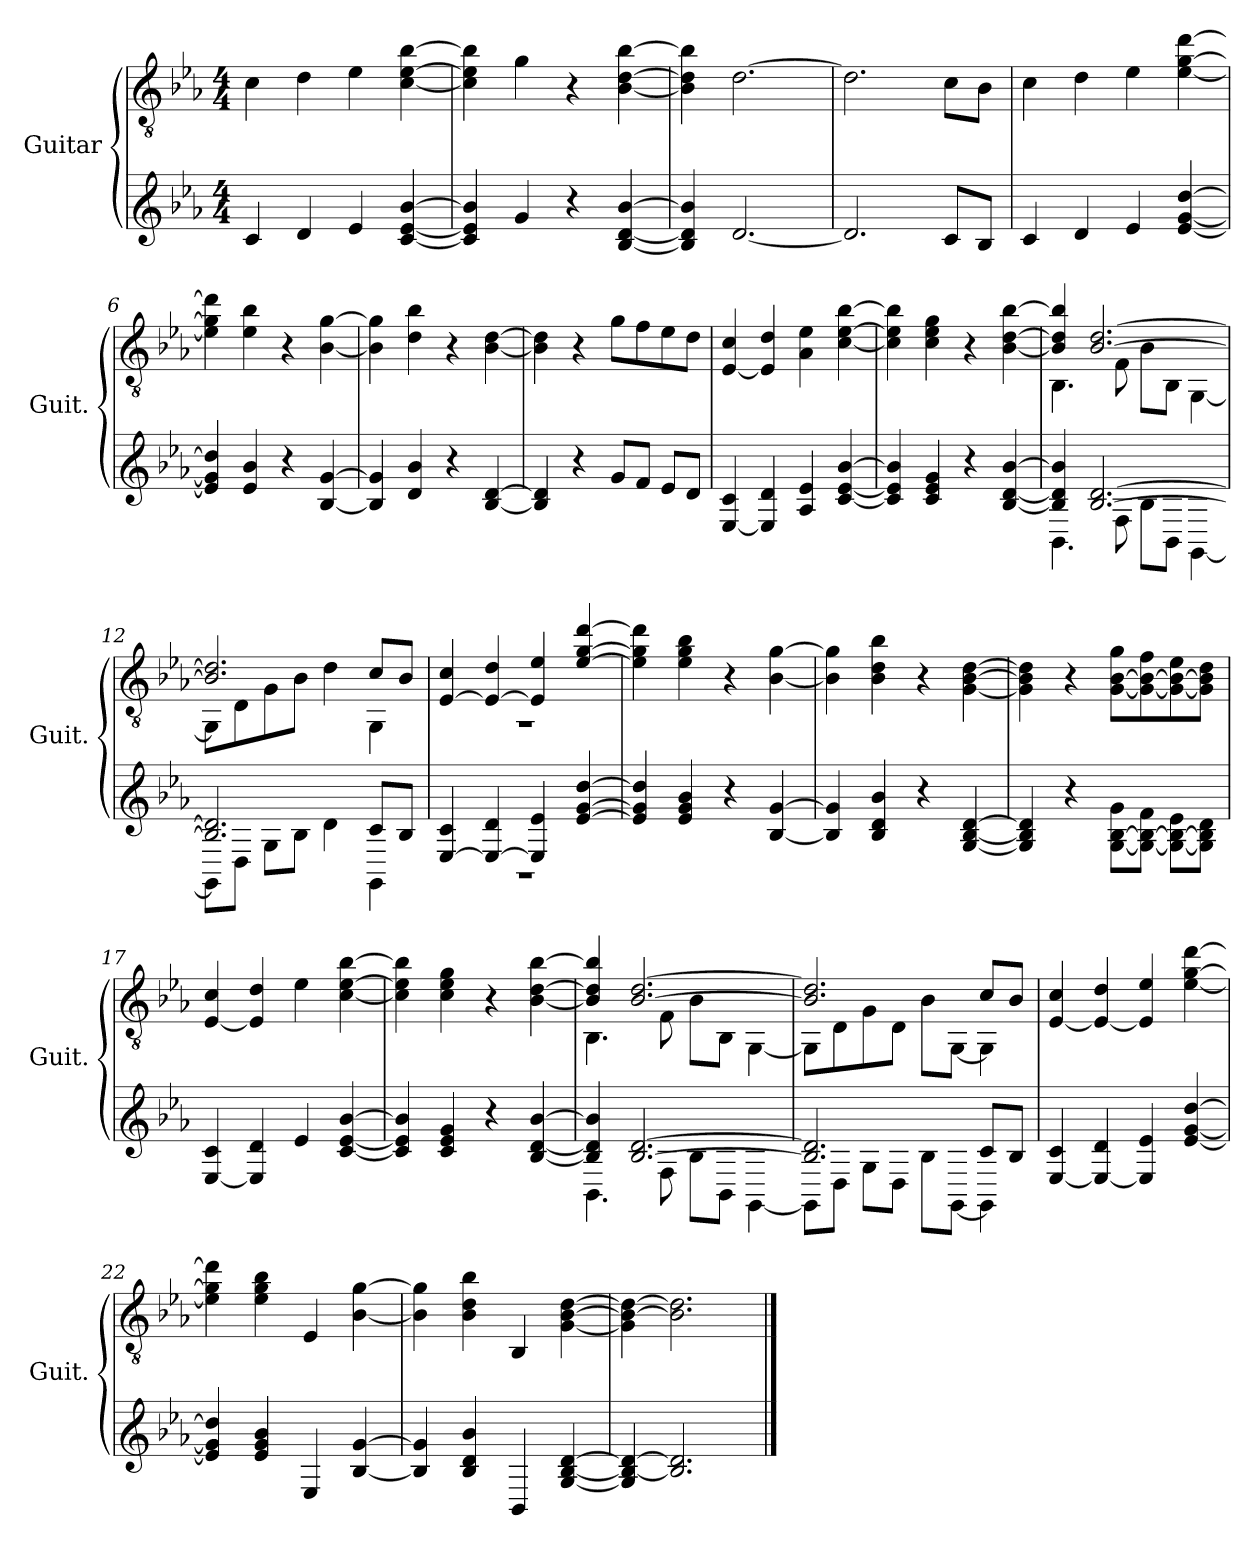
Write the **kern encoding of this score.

**kern	**kern
*part1	*part1
*staff2	*staff1
*I"Guitar	*
*I'Guit.	*
*stria6	*
*	*clefGv2
*k[b-e-a-]	*k[b-e-a-]
*M4/4	*M4/4
*MM138	*MM138
=1	=1
4c	4c\
4d	4d\
4e-	4e-\
[4c [4e- [4b-	[4c\ [4e-\ [4b-\
=2	=2
4c] 4e-] 4b-]	4c\] 4e-\] 4b-\]
4g	4g\
4r	4r
[4B- [4d [4b-	[4B-\ [4d\ [4b-\
=3	=3
4B-] 4d] 4b-]	4B-\] 4d\] 4b-\]
[2.d	[2.d\
=4	=4
2.d]	2.d\]
8cL	8c\L
8B-J	8B-\J
=5	=5
4c	4c\
4d	4d\
4e-	4e-\
[4e- [4g [4dd	[4e-\ [4g\ [4dd\
=6	=6
4e-] 4g] 4dd]	4e-\] 4g\] 4dd\]
4e- 4b-	4e-\ 4b-\
4r	4r
[4B- [4g	[4B-\ [4g\
=7	=7
4B-] 4g]	4B-\] 4g\]
4d 4b-	4d\ 4b-\
4r	4r
[4B- [4d	[4B-\ [4d\
=8	=8
4B-] 4d]	4B-\] 4d\]
4r	4r
8gL	8g\L
8fJ	8f\
8e-L	8e-\
8dJ	8d\J
!!LO:LB:g=z
=9	=9
[4E- 4c	[4E-/ 4c/
4E-] 4d	4E-/] 4d/
4A- 4e-	4A-\ 4e-\
[4c [4e- [4b-	[4c\ [4e-\ [4b-\
=10	=10
4c] 4e-] 4b-]	4c\] 4e-\] 4b-\]
4c 4e- 4g	4c\ 4e-\ 4g\
4r	4r
[4B- [4d [4b-	[4B-\ [4d\ [4b-\
=11	=11
*^	*^
4B-] 4d] 4b-]	4.BB-	4B-/] 4d/] 4b-/]	4.BB-\
[2.B- [2.d	.	[2.B-/ [2.d/	.
.	8F	.	8F\
.	8B-L	.	8B-\L
.	8BB-J	.	8BB-\J
.	[4GG	.	[4GG\
=12	=12	=12	=12
2.B-] 2.d]	8GGL]	2.B-/] 2.d/]	8GG\L]
.	8DJ	.	8D\
.	8GL	.	8G\
.	8B-J	.	8B-\J
.	4d	.	4d\
8cL	4GG	8c/L	4GG\
8B-J	.	8B-/J	.
=13	=13	=13	=13
[4E- 4c	1r	[4E-/ 4c/	1r
4E-_ 4d	.	4E-/_ 4d/	.
4E-] 4e-	.	4E-/] 4e-/	.
[4e- [4g [4dd	.	[4e-/ [4g/ [4dd/	.
*v	*v	*	*
*	*v	*v
=14	=14
4e-] 4g] 4dd]	4e-\] 4g\] 4dd\]
4e- 4g 4b-	4e-\ 4g\ 4b-\
4r	4r
[4B- [4g	[4B-\ [4g\
=15	=15
4B-] 4g]	4B-\] 4g\]
4B- 4d 4b-	4B-\ 4d\ 4b-\
4r	4r
[4G [4B- [4d	[4G\ [4B-\ [4d\
!!LO:LB:g=z
=16	=16
4G] 4B-] 4d]	4G\] 4B-\] 4d\]
4r	4r
[8G\ [8B-\ 8g\L	[8G\ [8B-\ 8g\L
8G_\ 8B-_\ 8f\J	8G\_ 8B-\_ 8f\
8G_\ 8B-_\ 8e-\L	8G\_ 8B-\_ 8e-\
8G]\ 8B-]\ 8d\J	8G\] 8B-\] 8d\J
=17	=17
[4E- 4c	[4E-/ 4c/
4E-] 4d	4E-/] 4d/
4e-	4e-\
[4c [4e- [4b-	[4c\ [4e-\ [4b-\
=18	=18
4c] 4e-] 4b-]	4c\] 4e-\] 4b-\]
4c 4e- 4g	4c\ 4e-\ 4g\
4r	4r
[4B- [4d [4b-	[4B-\ [4d\ [4b-\
=19	=19
*^	*^
4B-] 4d] 4b-]	4.BB-	4B-/] 4d/] 4b-/]	4.BB-\
[2.B- [2.d	.	[2.B-/ [2.d/	.
.	8F	.	8F\
.	8B-L	.	8B-\L
.	8BB-J	.	8BB-\J
.	[4GG	.	[4GG\
=20	=20	=20	=20
2.B-] 2.d]	8GGL]	2.B-/] 2.d/]	8GG\L]
.	8DJ	.	8D\
.	8GL	.	8G\
.	8DJ	.	8D\J
.	8B-L	.	8B-\L
.	[8GGJ	.	[8GG\J
8cL	4GG]	8c/L	4GG\]
8B-J	.	8B-/J	.
*v	*v	*	*
*	*v	*v
=21	=21
[4E- 4c	[4E-/ 4c/
4E-_ 4d	4E-/_ 4d/
4E-] 4e-	4E-/] 4e-/
[4e- [4g [4dd	[4e-\ [4g\ [4dd\
!!LO:LB:g=z
=22	=22
4e-] 4g] 4dd]	4e-\] 4g\] 4dd\]
4e- 4g 4b-	4e-\ 4g\ 4b-\
4E-	4E-/
[4B- [4g	[4B-\ [4g\
=23	=23
4B-] 4g]	4B-\] 4g\]
4B- 4d 4b-	4B-\ 4d\ 4b-\
4BB-	4BB-/
[4G [4B- [4d	[4G\ [4B-\ [4d\
=24	=24
4G] 4B-_ 4d_	4G\] 4B-\_ 4d\_
2.B-] 2.d]	2.B-\] 2.d\]
==	==
*-	*-
